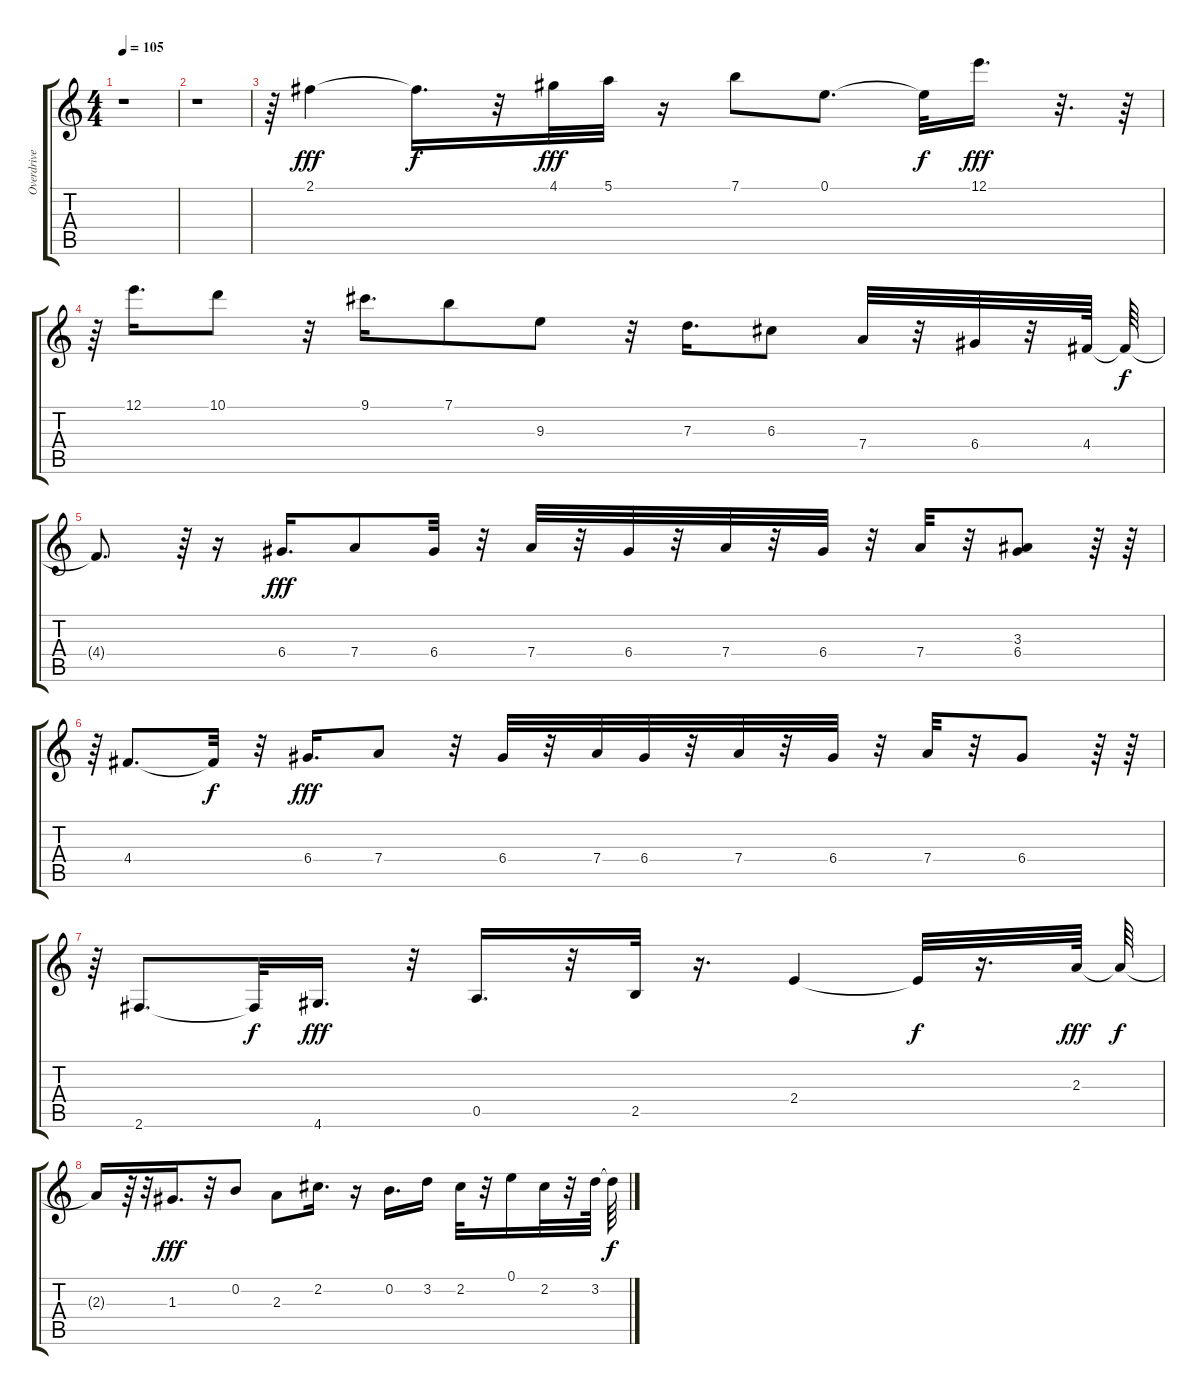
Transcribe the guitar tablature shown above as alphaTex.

\track ("Overdrive Guitar" "Overdrive ") {instrument overdrivenguitar}
\staff {score tabs}
\tuning (E4 B3 G3 D3 A2 E2) {hide}
\ts (4 4)
\tempo 105
\clef g2
\ks c
r.1{dy f} |
r.1 |
r.64 2.1.4{dy fff volume 15} 2.1{t}.16{d dy f} r.32 4.1.32{dy fff} 5.1.32 r.16 7.1.8 0.1.8{d} 0.1{t}.32{dy f} 12.1.16{d dy fff} r.32{d} r.64 |
r.64 12.1.16{d} 10.1.8 r.32 9.1.16{d} 7.1.8 9.3.8 r.32 7.3.16{d} 6.3.8 7.4.32 r.32 6.4.32 r.32 4.4.64 4.4{t}.64{dy f} |
4.4{t}.8{d} r.64 r.16 6.4.16{d dy fff} 7.4.8 6.4.32 r.32 7.4.32 r.32 6.4.32 r.32 7.4.32 r.32 6.4.32 r.32 7.4.32 r.32 (3.3 6.4).8 r.64 r.64 |
r.64 4.4.8{d} 4.4{t}.32{dy f} r.32 6.4.16{d dy fff} 7.4.8 r.32 6.4.32 r.32 7.4.32 6.4.32 r.32 7.4.32 r.32 6.4.32 r.32 7.4.32 r.32 6.4.8 r.64 r.64 |
r.64 2.6.8{d} 2.6{t}.32{dy f} 4.6.16{d dy fff} r.32 0.5.16{d} r.32 2.5.32 r.16{d} 2.4.4 2.4{t}.32{dy f} r.16{d} 2.3.64{dy fff} 2.3{t}.64{dy f} |
2.3{t}.16 r.64 r.32 1.3.16{d dy fff} r.32 0.2.8 2.3.8 2.2.16{d} r.16 0.2.16{d} 3.2.16 2.2.32 r.32 0.1.16 2.2.32 r.32 3.2.64 3.2{t}.64{dy f}
